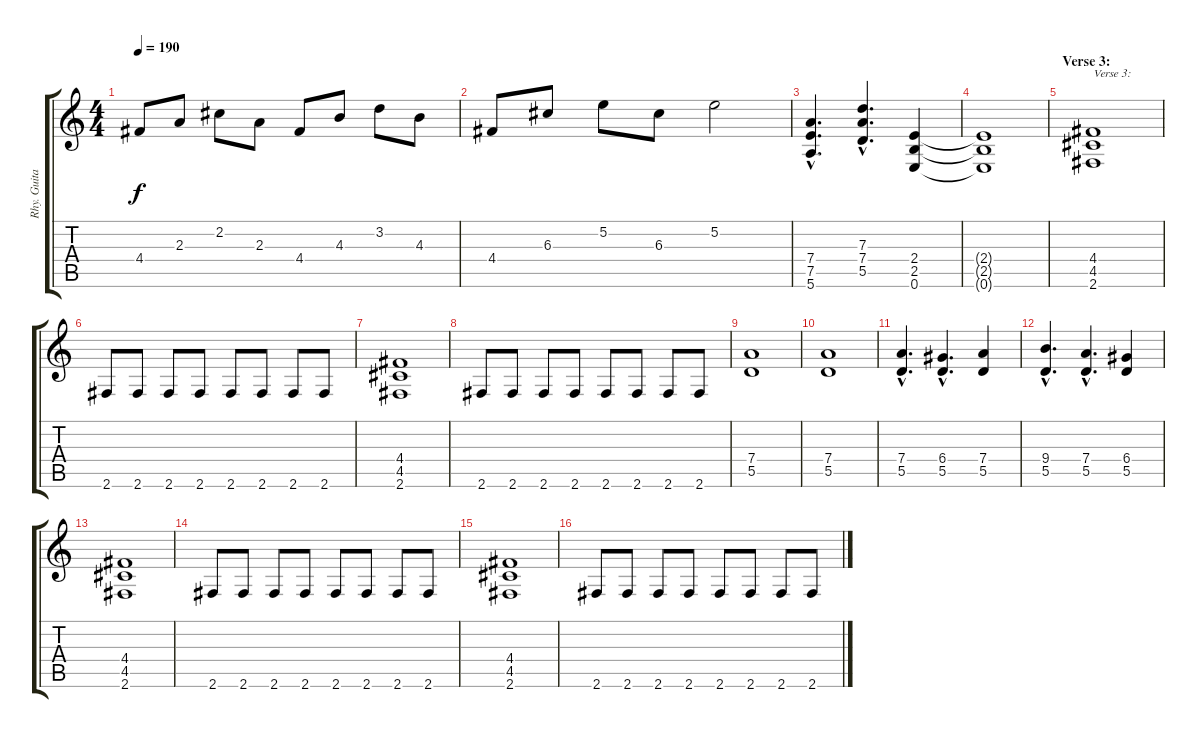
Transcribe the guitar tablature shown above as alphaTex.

\track ("Rhy. Guitar 2" "Rhy. Guita") {instrument distortionguitar}
\staff {score tabs}
\tuning (E4 B3 G3 D3 A2 E2) {hide}
\ts (4 4)
\tempo 190
\clef g2
\ks c
4.4.8{dy f} 2.3.8 2.2.8 2.3.8 4.4.8 4.3.8 3.2.8 4.3.8 |
4.4.8 6.3.8 5.2.8 6.3.8 5.2.2 |
(7.4{hac} 7.5{hac} 5.6{hac}).4{d} (7.3{hac} 7.4{hac} 5.5{hac}).4{d} (2.4 2.5 0.6).4 |
(2.4{t} 2.5{t} 0.6{t}).1 |
\section ("" "Verse 3:")
(4.4 4.5 2.6).1{txt "Verse 3:"} |
2.6.8 2.6.8 2.6.8 2.6.8 2.6.8 2.6.8 2.6.8 2.6.8 |
(4.4 4.5 2.6).1 |
2.6.8 2.6.8 2.6.8 2.6.8 2.6.8 2.6.8 2.6.8 2.6.8 |
(7.4 5.5).1 |
(7.4 5.5).1 |
(7.4{hac} 5.5{hac}).4{d} (6.4{hac} 5.5{hac}).4{d} (7.4 5.5).4 |
(9.4{hac} 5.5{hac}).4{d} (7.4{hac} 5.5{hac}).4{d} (6.4 5.5).4 |
(4.4 4.5 2.6).1 |
2.6.8 2.6.8 2.6.8 2.6.8 2.6.8 2.6.8 2.6.8 2.6.8 |
(4.4 4.5 2.6).1 |
2.6.8 2.6.8 2.6.8 2.6.8 2.6.8 2.6.8 2.6.8 2.6.8
